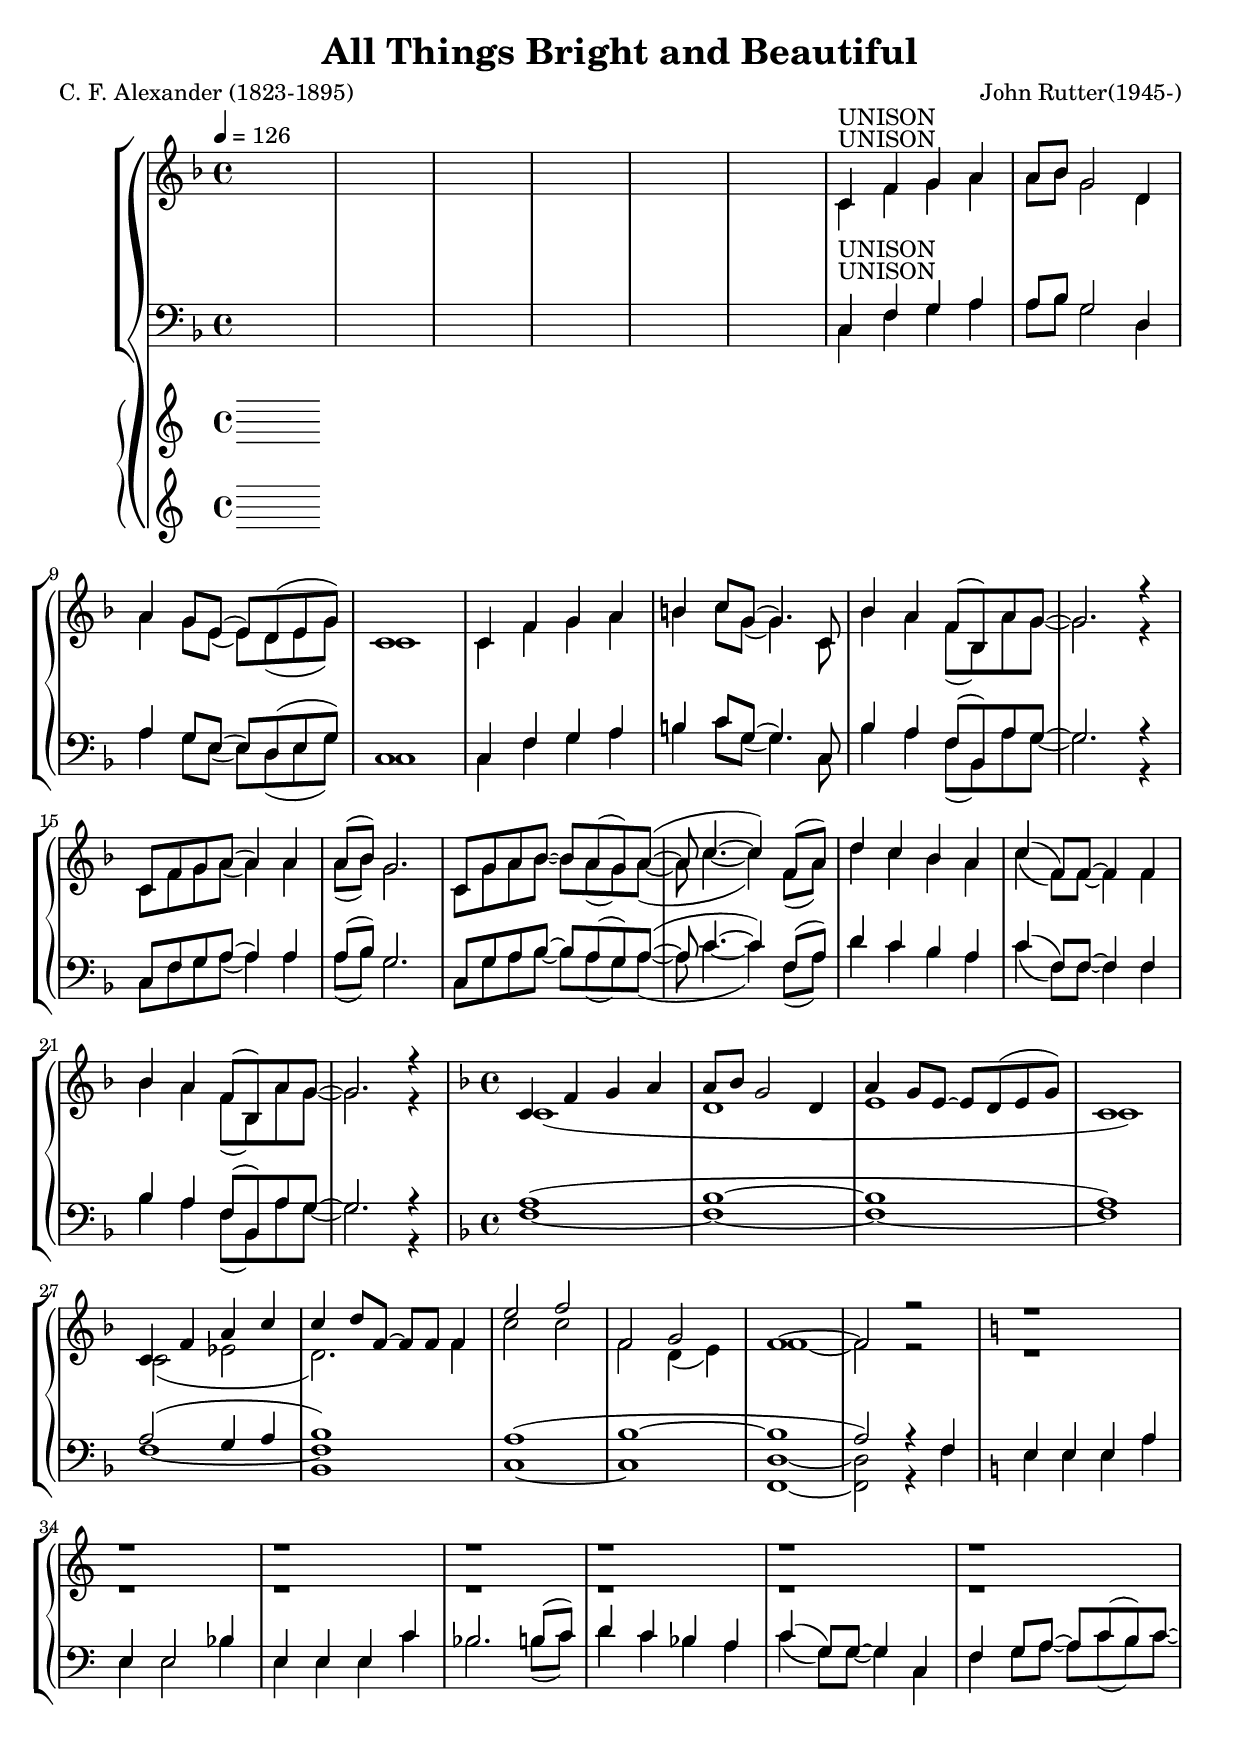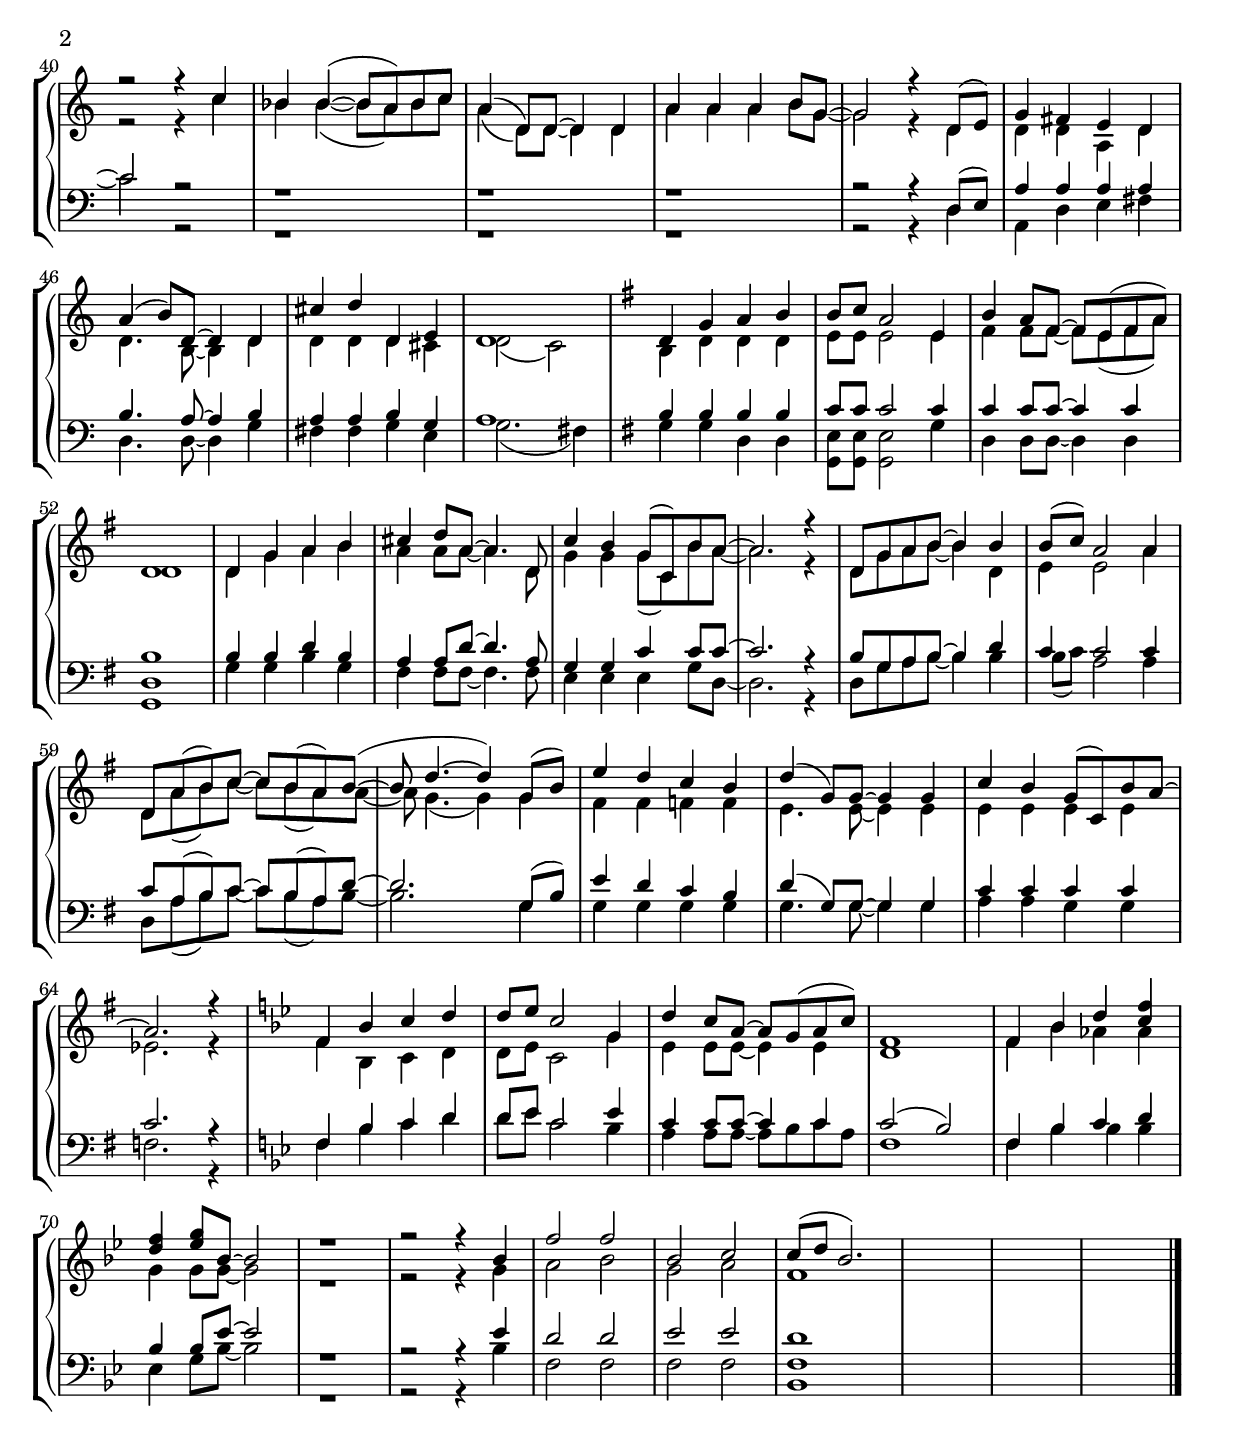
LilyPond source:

\version "2.18.2"

SopranoLyrics = \lyricmode {
}  

tempotrack = {
  \key f \major
  \time 4/4
  \tempo 4=126
}

dynamics = {
}

UnisonMusic = \relative c' {
  \key f \major
  \time 4/4
  \tempo 4=126
  s1
  s1
  s1
  s1
  s1 % 5
  s1
  c4^\markup{UNISON} f g a
  a8 bes g2 d4
  a'4 g8 e(e) d(e g)
  c,1 % 10
  c4 f g a
  b4 c8 g(g4.) c,8
  bes'4 a f8(bes,) a' g~
  g2. r4
  c,8 f g a(a4) a % 15
  a8(bes) g2.
  c,8 g' a bes~bes a(g) a(~
  a8 c4. ~ c4) f,8(a)
  d4 c bes a
  c4(f,8) f~f4 f % 20
  bes4 a f8(bes,) a' g~
  g2. r4
}

NoMusic = {
  s1*22
}

SopranoMusic = \relative c' {
  c4 f g a
  a8 bes g2 d4
  a'4 g8 e~e d(e g) % 25
  c,1
  c4 f a c
  c4 d8 f,~f f f4
  e'2 f % 30
  f,2 g
  f1 ~
  f2 r
  \key c \major
  r1
  r1 % 35
  r1
  r1
  r1
  r1
  r1 % 40
  r2 r4 c'4
  bes4 bes4~(bes8 a) bes c
  a4(d,8) d~d4 d
  a'4 a a b8 g~
  g2 r4 d8(e) % 45
  g4 fis e d
  a'4(b8) d,~d4 d
  cis'4 d d, e
  d1
  \key g \major
  d4 g a b % 50
  b8 c a2 e4
  b'4 a8 fis~fis e(fis a)
  d,1
  d4 g a b
  cis4 d8 a~a4. d,8 % 55
  c'4 b g8(c,) b' a~
  a2. r4
  d,8 g a b~ b4 b
  b8(c)
  a2 a4 % 60
  d,8 a'(b) c~c b(a) b~(
  b8 d4.~d4) g,8(b)
  e4 d c b
  d4(g,8) g~g4 g
  c4 b g8(c,) b' a~ % 65
  a2. r4
  \key bes \major
  f4 bes c d
  d8 ees c2 g4
  d'4 c8 a~a g(a c)
  f,1
  f4 bes d <c f>
  <d f>4 <ees g>8 bes~bes2 % 70
  r1
  r2 r4 bes4
  f'2 f
  bes,2 c
  c8(d bes2.)
  s1
  s1 % 80
  s1
  \bar "|."
}

AltoMusic = \relative c' {
  \key f \major
  \time 4/4
  c1(
  d1
  e1 % 25
  c1)
  c2(ees
  d2.) f4
  c'2 c
  f,2 d4(e) % 30
  f1 ~
  f2 r
  \key c \major
  r1
  r1
  r1 % 35
  r1
  r1
  r1
  r1
  r2 r4 c'4 % 40
  bes4 bes4~(bes8 a) bes c
  a4(d,8) d~d4 d
  a'4 a a b8 g~
  g2 r4 d4
  d4 d a d
  d4. b8~b4 d
  d4 d d cis
  d2(c)
  \key g \major
  b4 d d d
  e8 e e2 e4
  fis4 fis8 fis~fis e(fis a)
  d,1
  d4 g a b
  a4 a8  a~a4. d,8
  g4 g g8(c,) b' a~
  a2. r4
  d,8 g a b~ b4 d,
  e4 e2 a4
  d,8 a'(b) c~c b(a) a~
  a8 g4.(g4) g
  fis4 fis f f
  e4. e8~e4 e
  e4 e e e
  ees2. r4
  \key bes \major
  f4 bes, c d
  d8 ees c2 g'4
  ees4 ees8 ees ~ ees4 ees
  d1
  f4 bes aes aes
  g4 g8 g~g2
  r1
  r2 r4 g4 % 75
  a2 bes
  g2 a
  f1
  s1
  s1 % 80
  s1
  \bar "|."
}

TenorMusic = \relative c' {
  \key f \major
  \time 4/4
  a1(
  bes1~
  bes1 % 25
  a1)
  a2(g4 a
  bes1)
  a1(bes1~
  bes1
  a2) r4 f4
  \key c \major
  e4 e e a
  e4 e2 bes'4
  e,4 4 4 c' % 35
  bes2. bes8(c)
  d4 c bes a
  c4(g8) g~g4 c,
  f4 g8 a~a c(b) c~
  c2 r % 40
  r1
  r1
  r1
  r2 r4 d,8(e)
  a4 a a a % 45
  b4. a8~a4 b
  a4 a b g
  a1
  \key g \major
  b4 b b b
  c8 c c2 c4 % 50
  c4 c8 c~c4 c
  b1
  b4 b d b
  a4 a8 d~d4. a8
  g4 g c c8 c~ % 55
  c2. r4
  b8 g a b~ b4 d
  c4 c2 c4
  c8 a(b) c~c b(a) d~
  d2. g,8(b) % 60
  e4 d c b
  d4(g,8) g~g4 g
  c4 c c c c2. r4
  \key bes \major
  f,4 bes c d
  d8 ees c2 ees4
  c4 c8 c~c4 c
  c2(bes)
  f4 bes c d
  bes4 bes8 ees8~ees2
  r1
  r2 r4 ees4
  d2 d
  ees2 ees
  d1
  s1
  s1
  s1
  \bar "|."
}

BassMusic = \relative c {
  \key f \major
  \time 4/4
  f1~
  f1~
  f1~ % 25
  f1
  f1~
  <f bes,>1
  c1~
  c1 % 30
  <f, d'>1~
  q2 r4 f'4
  \key c \major
  e4 e e a
  e4 e2 b'4
  e,4 4 4 c' % 35
  b2. b8(c)
  d4 c b a
  c4(g8) g~g4 c,
  f4 g8 a~a c(b) c~
  c2 r % 40
  r1
  r1
  r1
  r2 r4 d,4
  a4 d e fis % 45
  d4. d8~d4 g
  fis4 fis g e
  g2.(fis4)
  \key g \major
  g4 g d d
  <g, e'>8 q q2 g'4 % 50
  d4 d8 d~d4 d
  <g, d'>1
  g'4 g b g
  fis4 fis8 fis~fis4. fis8
  e4 e e g8 d~
  d2. r4
  d8 g a b~ b4 b
  b8(c) a2 a4
  d,8 a'(b)c~c b(a) b~
  b2. g4
  g4 g g g
  g4. g8~g4 g
  a4 a g g
  f2. r4
  \key bes \major
  f4 bes c d
  d8 ees c2 bes4
  a4 a8 a~a bes c a
  f1
  f4 bes bes bes
  ees,4 g8 bes~bes2
  r1
  r2 r4 bes4
  f2 f
  f2 f <bes, f'>1
  s1
  s1
  s1
  \bar "|."
}

PianoRH = \relative c {
}

PianoLHhigh = \relative c {
}

PianoLHlow  = \relative c {
}

\header {
  title    = "All Things Bright and Beautiful"
  composer = "John Rutter(1945-)"
  poet     = "C. F. Alexander (1823-1895)"
}

\score {
  \context GrandStaff <<
    \context ChoirStaff <<
      \new Staff <<
        \new Voice = sopranos { \voiceOne \UnisonMusic \SopranoMusic }
        \new Voice = altos    { \voiceTwo \UnisonMusic     \AltoMusic }
      >>
      \new Dynamics \dynamics
      \new Lyrics \lyricsto sopranos \SopranoLyrics
      \new Staff <<
        \clef "bass"
        \new Voice = tenors { \voiceOne \transpose c c, \UnisonMusic \TenorMusic }
        \new Voice = basses { \voiceTwo \transpose c c, \UnisonMusic \BassMusic }
      >>
    >>
    \context PianoStaff <<
      \new Staff <<
        \new Voice { \PianoRH }
      >>
      \new Staff <<
        \new Voice { \PianoLHhigh }
	\new Voice { \PianoLHlow  }
      >>
    >>
  >>
  \layout {}
  \midi {}
}

\score { % soprano
  \context GrandStaff <<
    \context ChoirStaff <<
      \new Staff <<
        \new Voice { \UnisonMusic \SopranoMusic }
      >>
    >>
  >>
  \midi {}
}

\score { % alto
  \context GrandStaff <<
    \context ChoirStaff <<
      \new Staff <<
        \new Voice { \UnisonMusic \AltoMusic }
      >>
    >>
  >>
  \midi {}
}

\score { % tenor
  \context GrandStaff <<
    \context ChoirStaff <<
      \new Staff <<
        \new Voice { \transpose c c, \UnisonMusic \TenorMusic }
      >>
    >>
  >>
  \midi {}
}

\score { % bass
  \context GrandStaff <<
    \context ChoirStaff <<
      \new Staff <<
        \new Voice { \transpose c c, \UnisonMusic \BassMusic }
      >>
    >>
  >>
  \midi {}
}
